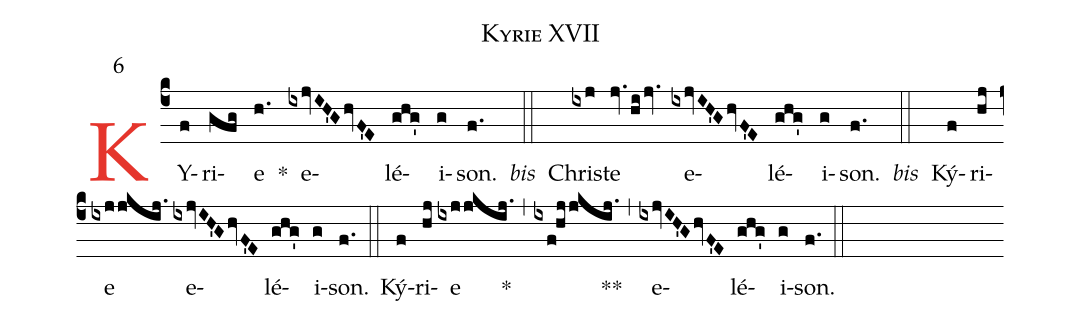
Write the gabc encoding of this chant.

name:Kyrie XVII;
mode: 6;
%%
(c4)<c>K</c>Y(f)ri(gfg)e(h.) *() e(ixjvIH'GhvF'E)lé(ghg')i(g)son.(f.) <i>bis</i>(::)
Chri(ixj)ste(jv.hijv.) e(ixjvIH'GhvF'E)lé(ghg')i(g)son.(f.)  <i>bis</i>(::)
Ký(f)ri(hj)e(ixjjkij.) e(ixjvIH'GhvF'E)lé(ghg')i(g)son.(f.)  (::)
Ký(f)ri(hj)e(ixjjkij.) *(,) (ixf!hjjkij.) **(,) e(ixjvIH'GhvF'E)lé(ghg')i(g)son.(f.)  (::)
